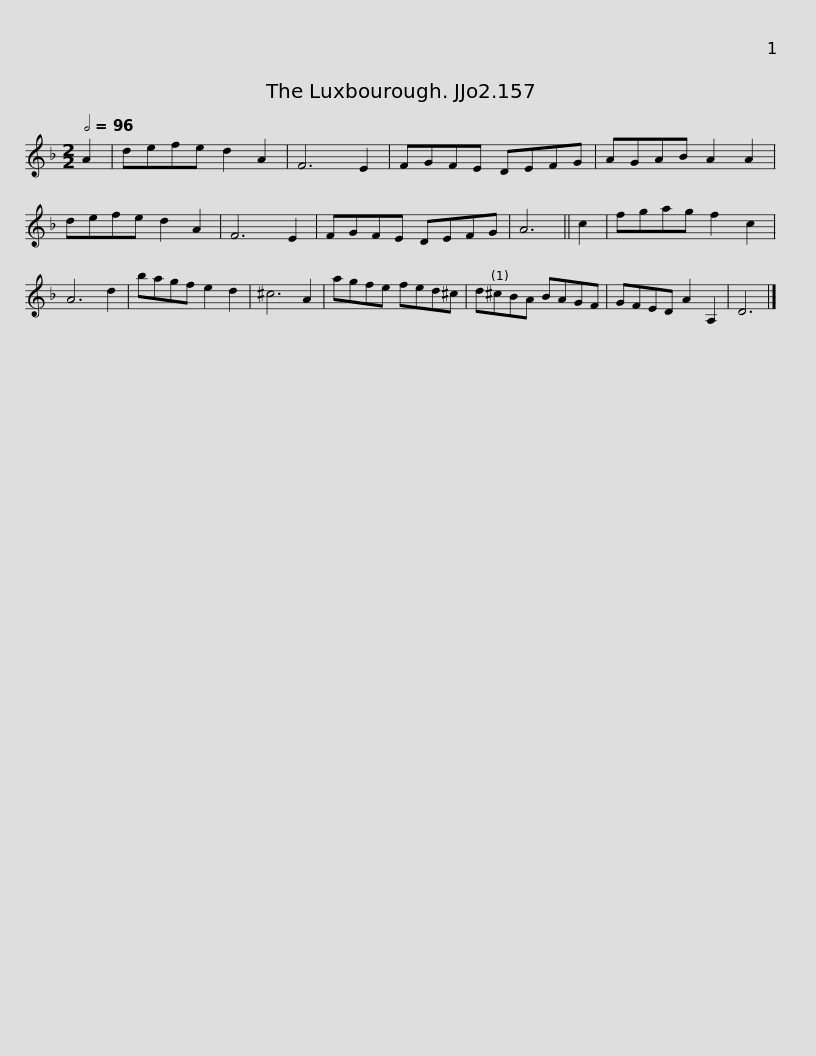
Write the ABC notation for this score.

X:1
L:1/8
Q:1/2=96
M:2/2
I:linebreak $
K:Dmin
V:1 treble
V:1
 A2 | defe d2 A2 | F6 E2 | FGFE DEFG | AGAB A2 A2 | %5
 defe d2 A2 | F6 E2 | FGFE DEFG | A6 ||$ c2 | %10
 fgag f2 c2 | A6 d2 | bagf e2 d2 | ^c6 A2 | agfe fed^c | %15
 d^cBA BAGF | GFED A2 A,2 |$ D6 |] %18
